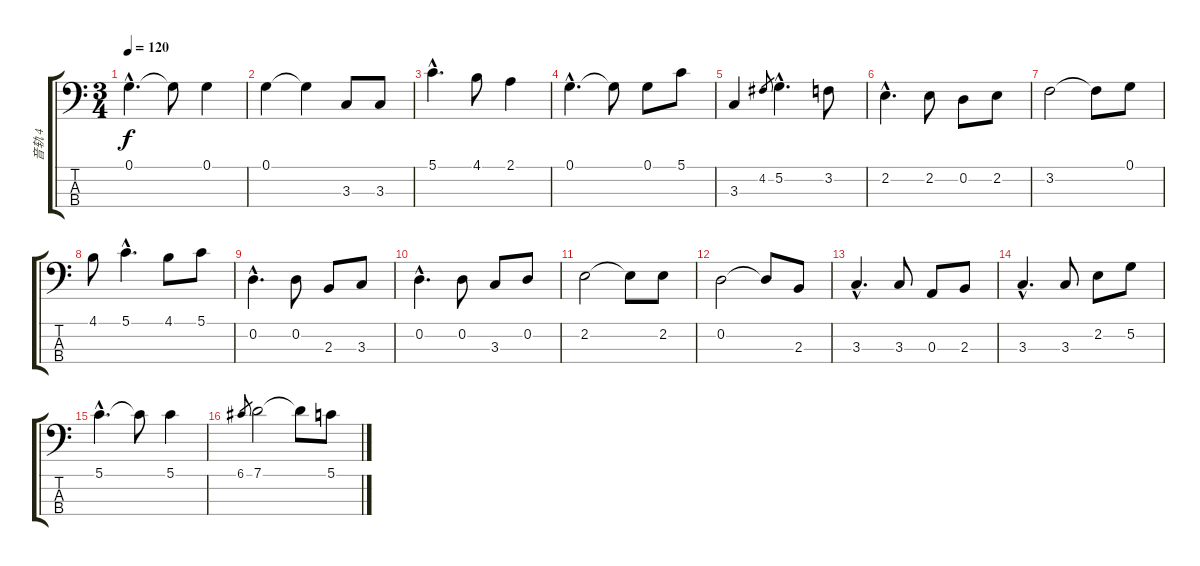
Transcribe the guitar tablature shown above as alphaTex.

\track ("音轨 4" "音轨 4") {instrument electricbassfinger}
\staff {score tabs}
\tuning (G2 D2 A1 E1) {hide}
\ts (3 4)
\tempo 120
\clef f4
\ks c
0.1{hac}.4{d dy f} 0.1{t}.8 0.1.4 |
0.1.4 0.1{t}.4 3.3.8 3.3.8 |
5.1{hac}.4{d} 4.1.8 2.1.4 |
0.1{hac}.4{d} 0.1{t}.8 0.1.8 5.1.8 |
3.3.4 4.2.8{gr} 5.2{hac}.4{d} 3.2.8 |
2.2{hac}.4{d} 2.2.8 0.2.8 2.2.8 |
3.2.2 3.2{t}.8 0.1.8 |
4.1.8 5.1{hac}.4{d} 4.1.8 5.1.8 |
0.2{hac}.4{d} 0.2.8 2.3.8 3.3.8 |
0.2{hac}.4{d} 0.2.8 3.3.8 0.2.8 |
2.2.2 2.2{t}.8 2.2.8 |
0.2.2 0.2{t}.8 2.3.8 |
3.3{hac}.4{d} 3.3.8 0.3.8 2.3.8 |
3.3{hac}.4{d} 3.3.8 2.2.8 5.2.8 |
5.1{hac}.4{d} 5.1{t}.8 5.1.4 |
6.1.8{gr} 7.1.2 7.1{t}.8 5.1.8
